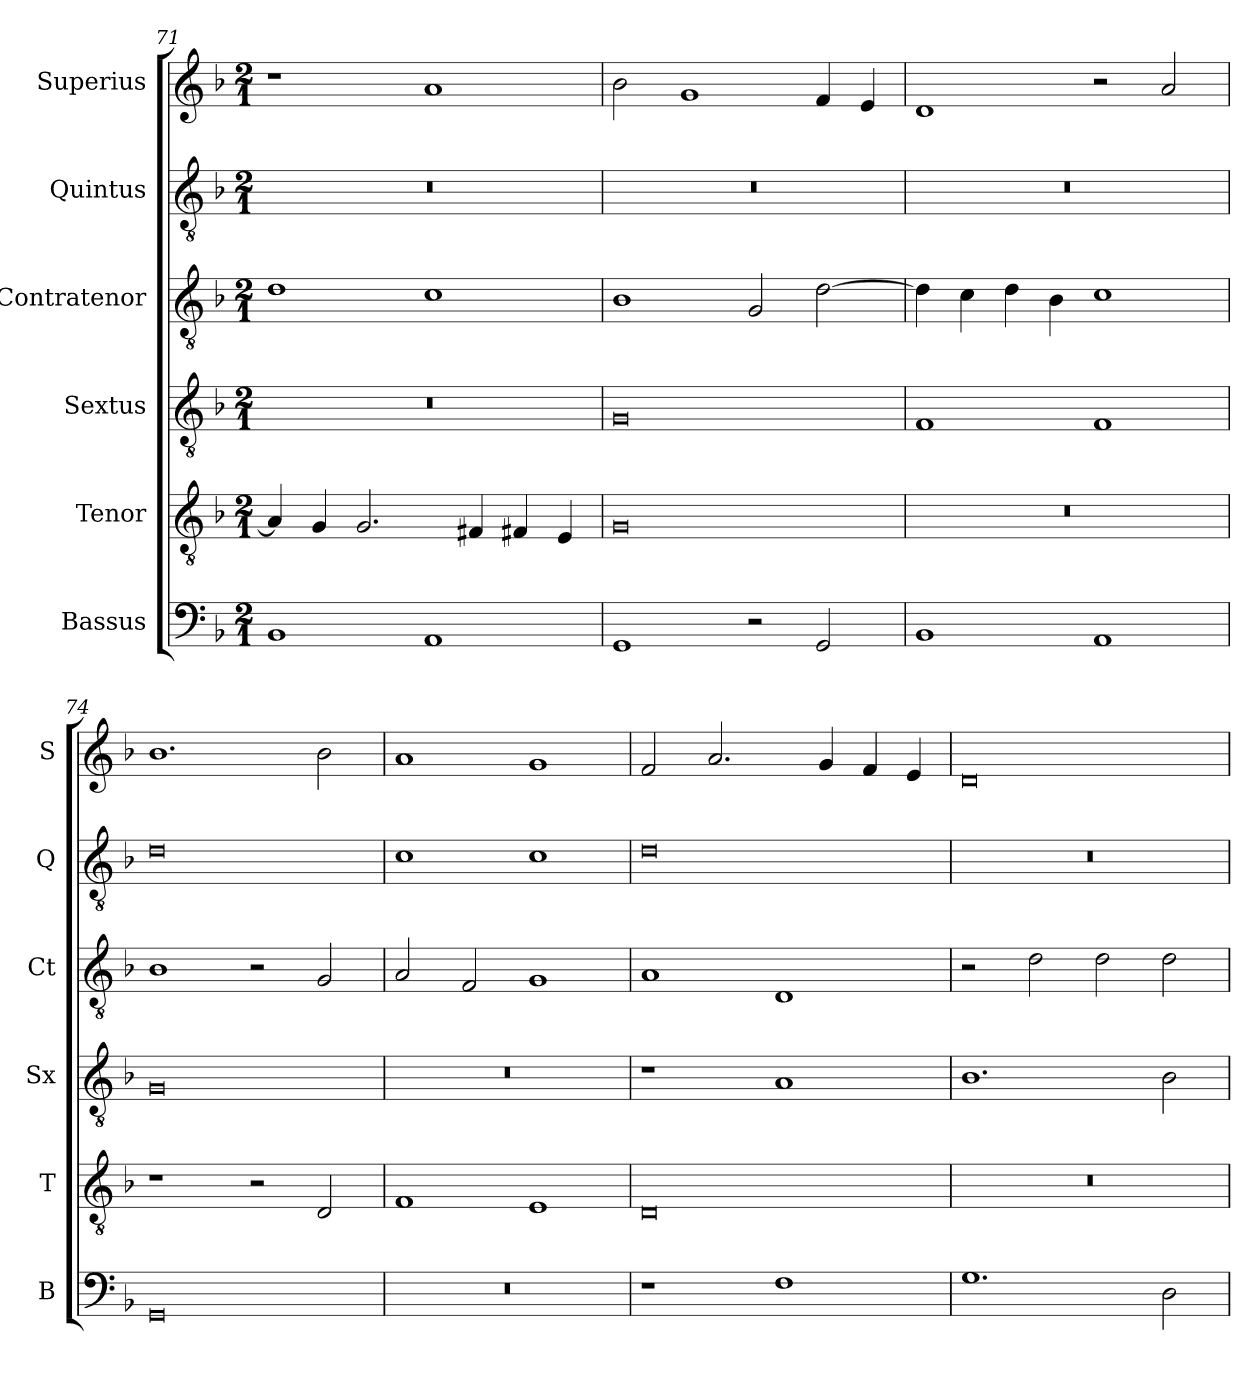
**kern	**kern	**kern	**kern	**kern	**kern
*part6	*part5	*part4	*part3	*part2	*part1
*staff6	*staff5	*staff4	*staff3	*staff2	*staff1
*I"Bassus	*I"Tenor	*I"Sextus	*I"Contratenor	*I"Quintus	*I"Superius
*I'B	*I'T	*I'Sx	*I'Ct	*I'Q	*I'S
*clefF4	*clefGv2	*clefGv2	*clefGv2	*clefGv2	*clefG2
*k[b-]	*k[b-]	*k[b-]	*k[b-]	*k[b-]	*k[b-]
*M2/1	*M2/1	*M2/1	*M2/1	*M2/1	*M2/1
=71	=71	=71	=71	=71	=71
1BB-	4A/]	0r	1d	0r	1r
.	4G/	.	.	.	.
.	2.G/	.	.	.	.
1AA	.	.	1c	.	1a
.	4F#X/	.	.	.	.
.	4F#X/	.	.	.	.
.	4E/	.	.	.	.
=72	=72	=72	=72	=72	=72
1GG	0G	0G	1B-	0r	2b-\
.	.	.	.	.	1g
2r	.	.	2G/	.	.
2GG/	.	.	[2d\	.	4f/
.	.	.	.	.	4e/
=73	=73	=73	=73	=73	=73
1BB-	0r	1F	4d\]	0r	1d
.	.	.	4c\	.	.
.	.	.	4d\	.	.
.	.	.	4B-\	.	.
1AA	.	1F	1c	.	2r
.	.	.	.	.	2a/
=74	=74	=74	=74	=74	=74
0GG	1r	0G	1B-	0d	1.b-
.	2r	.	2r	.	.
.	2D/	.	2G/	.	2b-\
=75	=75	=75	=75	=75	=75
0r	1F	0r	2A/	1c	1a
.	.	.	2F/	.	.
.	1E	.	1G	1c	1g
=76	=76	=76	=76	=76	=76
1r	0D	1r	1A	0d	2f/
.	.	.	.	.	2.a/
1F	.	1A	1D	.	.
.	.	.	.	.	4g/
.	.	.	.	.	4f/
.	.	.	.	.	4e/
=77	=77	=77	=77	=77	=77
1.G	0r	1.B-	2r	0r	0d
.	.	.	2d\	.	.
.	.	.	2d\	.	.
2D\	.	2B-\	2d\	.	.
=	=	=	=	=	=
*-	*-	*-	*-	*-	*-
